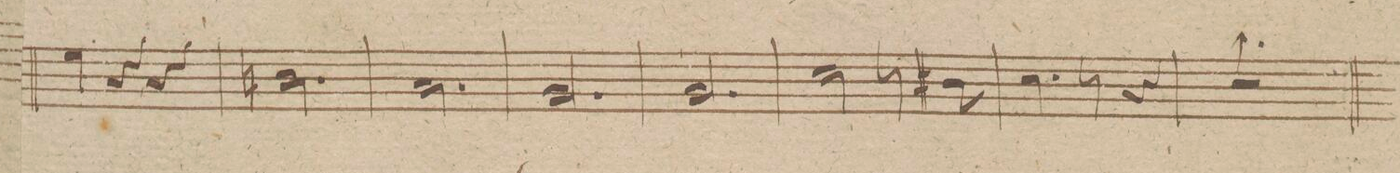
**kern	**dynam
*I"Trombone Baſso.	*
*clefF4	*
*k[f#]	*
*M3/4	*
4G\	.
4r	.
4r	.
=78	=78
2.Dn\	.
=79	=79
2.C\	.
=80	=80
2.BB/	.
=81	=81
2.BB/	.
=82	=82
2E\	.
8r	.
8D#X\	.
=83	=83
4.E\	.
8r	.
4r	.
=84	=84
2.r	.
=85	=85
*-	*-
